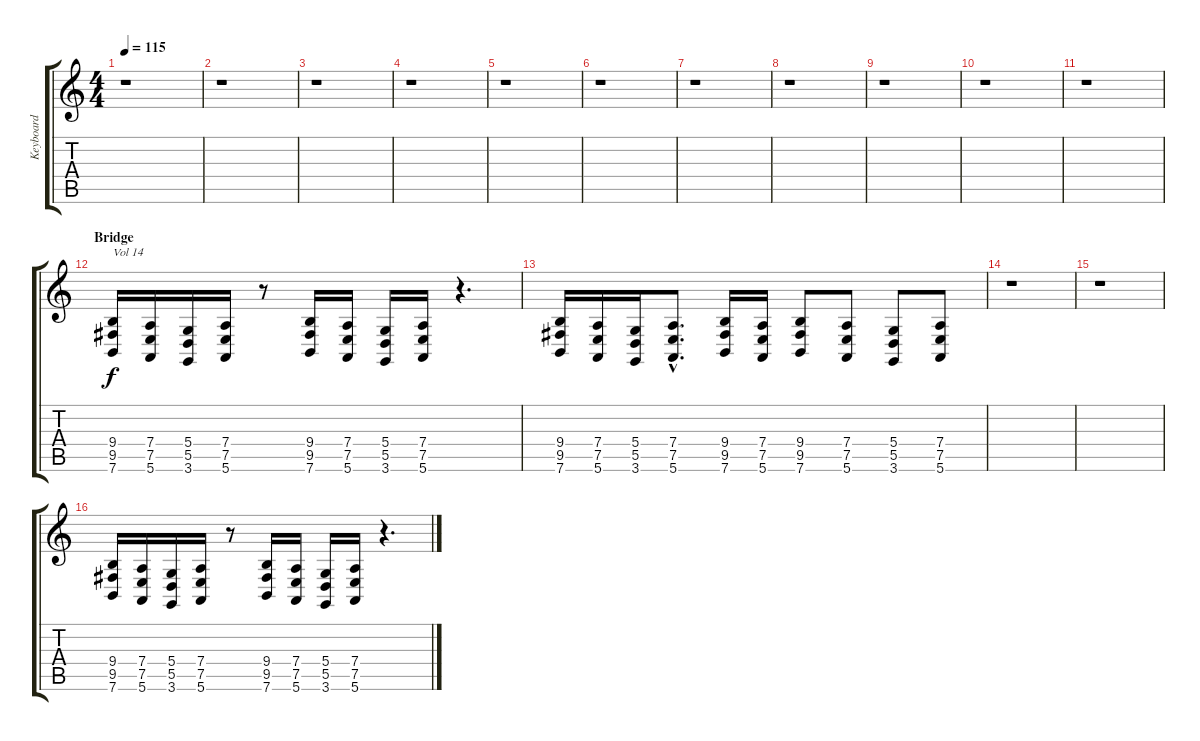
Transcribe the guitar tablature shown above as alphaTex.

\track ("Keyboard" "Keyboard") {instrument drawbarorgan}
\staff {score tabs}
\tuning (E4 B3 G3 D3 A2 E2) {hide}
\ts (4 4)
\tempo 115
\clef g2
\ks c
r.1{dy f} |
r.1 |
r.1 |
r.1 |
r.1 |
r.1 |
r.1 |
r.1 |
r.1 |
r.1 |
r.1 |
\section ("" "Bridge")
(9.4 9.5 7.6).16{txt "Vol 14" volume 14} (7.4 7.5 5.6).16 (5.4 5.5 3.6).16 (7.4 7.5 5.6).16 r.8 (9.4 9.5 7.6).16 (7.4 7.5 5.6).16 (5.4 5.5 3.6).16 (7.4 7.5 5.6).16 r.4{d} |
(9.4 9.5 7.6).16 (7.4 7.5 5.6).16 (5.4 5.5 3.6).16 (7.4{hac} 7.5{hac} 5.6{hac}).8{d} (9.4 9.5 7.6).16 (7.4 7.5 5.6).16 (9.4 9.5 7.6).8 (7.4 7.5 5.6).8 (5.4 5.5 3.6).8 (7.4 7.5 5.6).8 |
r.1 |
r.1 |
(9.4 9.5 7.6).16{volume 14} (7.4 7.5 5.6).16 (5.4 5.5 3.6).16 (7.4 7.5 5.6).16 r.8 (9.4 9.5 7.6).16 (7.4 7.5 5.6).16 (5.4 5.5 3.6).16 (7.4 7.5 5.6).16 r.4{d}
